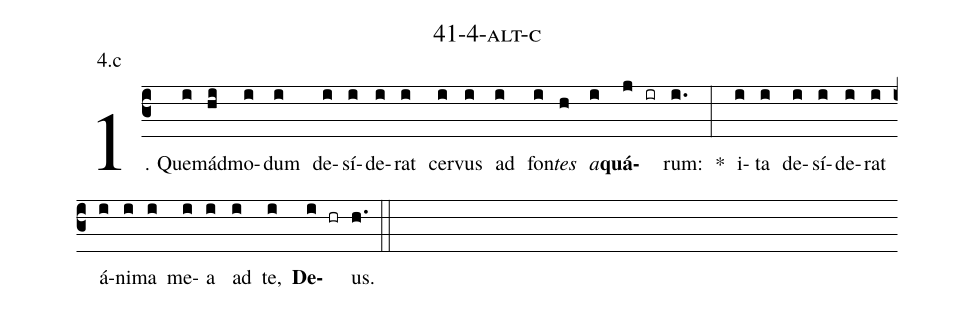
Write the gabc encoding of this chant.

name: 41-4-alt-c;
annotation: 4.c;
%%
(c3)1. Quem(i)ád(hi)mo(i)dum(i) de(i)sí(i)de(i)rat(i) cer(i)vus(i) ad(i) fon(i)<i>tes</i>(h) <i>a</i>(i)<b>quá</b>(j ir)rum:(i.) *(:) i(i)ta(i) de(i)sí(i)de(i)rat(i) á(i)ni(i)ma(i) me(i)a(i) ad(i) te,(i) <b>De</b>(i hr)us.(h.) (::)
